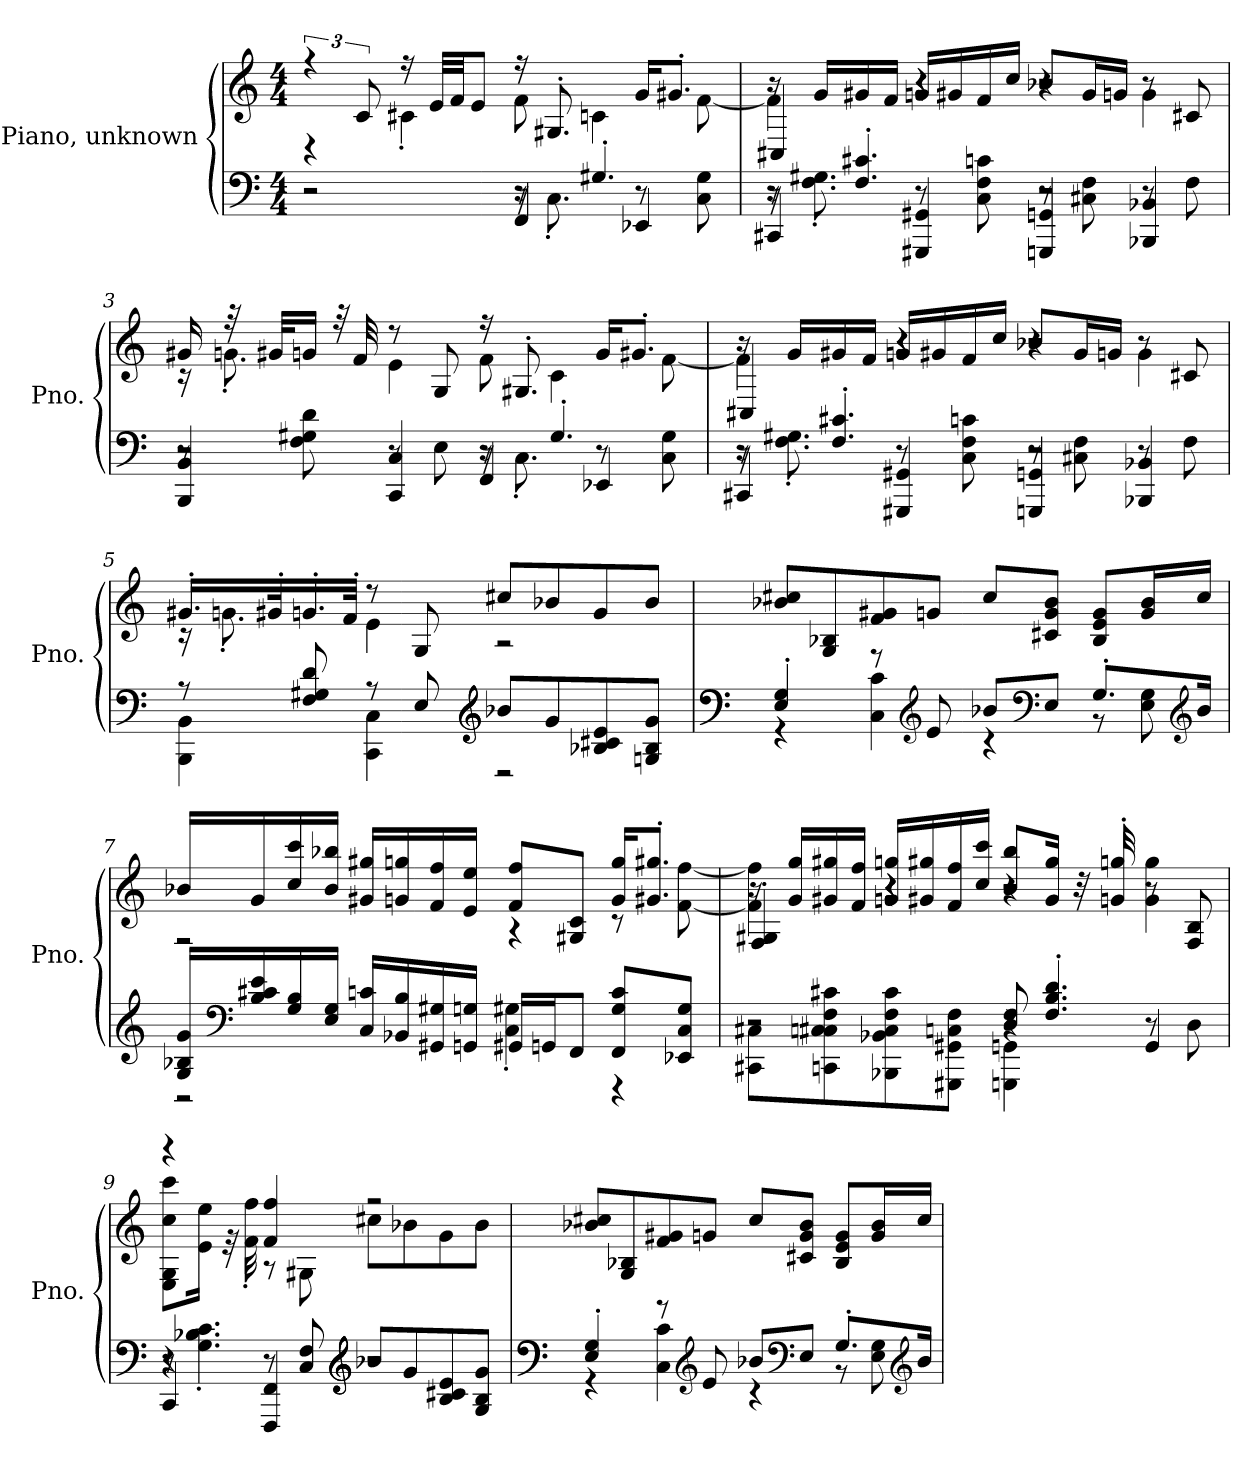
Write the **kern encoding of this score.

**kern	**kern
*part1	*part1
*staff2	*staff1
*I"Piano, unknown	*
*I'Pno.	*
*clefF4	*clefG2
*k[]	*k[]
*M4/4	*M4/4
*MM120	*MM120
=1	=1
*^	*^
*	*^	*	*
2r	2r	2r	6r	4r
.	.	.	12c/	.
.	.	.	16r	4c#X'\
.	.	.	32e/LLL	.
.	.	.	32f/JJ	.
.	.	.	8e/J	.
8r	16r	4FF/	16r	8f\
.	8.C'\	.	8.G#X'/	.
4.G#X'/	.	.	.	4cn\
.	8r	4EE-X/	16g/KL	.
.	.	.	8.g#X'/J	.
.	8C\ 8G#\	.	.	[8f\
=2	=2	=2	=2	=2
*	*	*	*	*^
8r	16r	4CC#X/	16r	4f\]	4C#X/
.	8.F\' 8.G#X\'	.	16g/LL	.	.
4.F/' 4.c#X/'	.	.	16g#X/	.	.
.	.	.	16f/JJ	.	.
.	8r	4GGG#X/ 4GG#X/	16gn/LL	4r	4r
.	.	.	16g#X/	.	.
.	8C\ 8F\ 8cn\	.	16f/	.	.
.	.	.	16cc/JJ	.	.
2r	8r	4GGGn/ 4GGn/	8b-X/L	4r	2r
.	8C#X\ 8F\	.	16g#/L	.	.
.	.	.	16gn/JJ	.	.
.	8r	4BBB-X/ 4BB-X/	8r	4g\	.
.	8F\	.	8c#X/	.	.
*	*	*	*	*v	*v
!!LO:LB:g=z
=3	=3	=3	=3	=3
2r	8r	4BBB/ 4BB/	16g#X/	16r
.	.	.	32r	8.gn'\
.	.	.	32g#X/KLL	.
.	8F\ 8G#X\ 8d\	.	16gn/JJ	.
.	.	.	32r	.
.	.	.	32f/	.
.	8r	4CC/ 4C/	8r	4e\
.	8E\	.	8G/	.
8r	16r	4FF/	16r	8f\
.	8.C'\	.	8.G#X'/	.
4.G#'/	.	.	.	4c\
.	8r	4EE-X/	16g/KL	.
.	.	.	8.g#X'/J	.
.	8C\ 8G#\	.	.	[8f\
=4	=4	=4	=4	=4
*	*	*	*	*^
8r	16r	4CC#X/	16r	4f\]	4C#X/
.	8.F\' 8.G#X\'	.	16g/LL	.	.
4.F/' 4.c#X/'	.	.	16g#X/	.	.
.	.	.	16f/JJ	.	.
.	8r	4GGG#X/ 4GG#X/	16gn/LL	4r	4r
.	.	.	16g#X/	.	.
.	8C\ 8F\ 8cn\	.	16f/	.	.
.	.	.	16cc/JJ	.	.
2r	8r	4GGGn/ 4GGn/	8b-X/L	4r	2r
.	8C#X\ 8F\	.	16g#/L	.	.
.	.	.	16gn/JJ	.	.
.	8r	4BBB-X/ 4BB-X/	8r	4g\	.
.	8F\	.	8c#X/	.	.
*	*v	*v	*	*	*
*	*	*	*v	*v
!!LO:LB:g=z
=5	=5	=5	=5
8r	4BBB\ 4BB\	16.g#X'/LL	16r
.	.	.	8.gn'\
.	.	32g#X'/K	.
8F/ 8G#X/ 8d/	.	16.gn'/	.
.	.	32f'/JJk	.
8r	4CC\ 4C\	8r	4e\
8E/	.	8G/	.
*clefG2	*	*	*
8b-X/L	2r	8cc#X/L	2r
8g/	.	8b-X/	.
8B-X/ 8c#X/ 8e/	.	8g/	.
8Gn/ 8B-/ 8g/J	.	8b-/J	.
*	*	*v	*v
=6	=6	=6
*clefF4	*	*
4E/' 4G/'	4r	8b-X/ 8cc#X/L
.	.	8G/ 8B-X/
8r	4C\ 4c\	8f/ 8g#X/
*clefG2	*	*
8e/	.	8gn/J
8b-X/L	4r	8cc#/L
*clefF4	*	*
8E/J	.	8c#X/ 8g/ 8b-/J
8.G'/L	8r	8B-/ 8e/ 8g/L
.	8E\ 8G\	16g/ 16b-/L
*clefG2	*	*
16b-/Jk	.	16cc#/JJ
!!LO:LB:g=z
=7	=7	=7
*	*	*^
16G/ 16B-X/ 16g/LL	2r	16b-X/LL	2r
*clefF4	*	*	*
16B-/ 16c#X/ 16e/	.	16g/	.
16G/ 16B-/	.	16cc/ 16ccc/	.
16E/ 16G/JJ	.	16b-/ 16bb-X/JJ	.
16C/ 16cn/LL	.	16g#X/ 16gg#X/LL	.
16BB-X/ 16B-/	.	16gn/ 16ggn/	.
16GG#X/ 16G#X/	.	16f/ 16ff/	.
16GGn/ 16Gn/JJ	.	16e/ 16ee/JJ	.
16GG#X/LL	4C\' 4G#X\'	8f/ 8ff/L	4r
16GGn/J	.	.	.
8FF/J	.	8G#X/ 8c/J	.
8FF/ 8G#/ 8c/L	4r	16g/ 16gg/KL	8r
.	.	8.g#X/' 8.gg#X/'J	.
8EE-X/ 8C/ 8G#/J	.	.	[8f\ [8ff\
!!LO:LB:g=z
=8	=8	=8	=8
*	*^	*	*^
2r	8CC#X\ 8C#X\L	2r	16r	4f\] 4ff\]	4F/' 4G#X/'
.	.	.	16g/ 16gg/LL	.	.
.	8CCn\ 8Cn\ 8C#X\ 8F\ 8c#X\	.	16g#X/ 16gg#X/	.	.
.	.	.	16f/ 16ff/JJ	.	.
.	8BBB-X\ 8BB-X\ 8C#\ 8F\ 8c#\	.	16gn/ 16ggn/LL	4r	4r
.	.	.	16g#X/ 16gg#X/	.	.
.	8GGG#X\ 8GG#X\ 8Cn\ 8F\J	.	16f/ 16ff/	.	.
.	.	.	16cc/ 16ccc/JJ	.	.
8D/ 8F/	4GGGn\ 4GGn\	4r	8b/ 8bb/L	4r	2r
4.F/' 4.B/' 4.d/'	.	.	16g#/ 16gg#/Jk	.	.
.	.	.	32r	.	.
.	.	.	32gn/' 32ggn/'	.	.
.	8r	4GG/	8r	4g\ 4gg\	.
.	8D\	.	8F/ 8B/	.	.
*	*	*	*	*v	*v
=9	=9	=9	=9	=9
4r	8r	4CC/	4r	8E\ 8G\ 8cc\ 8ccc\L
.	4.G\' 4.B-X\' 4.c\'	.	.	16e\ 16ee\Jk
.	.	.	.	32r
.	.	.	.	32f\' 32ff\'
8r	.	4FFF/ 4FF/	4f/ 4ff/	8r
8C/ 8F/	.	.	.	8G#X\
*clefG2	*	*	*	*
8b-X/L	2r	2r	2r	8cc#X\L
8g/	.	.	.	8b-X\
8B-/ 8c#X/ 8e/	.	.	.	8g\
8G/ 8B-/ 8g/J	.	.	.	8b-\J
*v	*v	*v	*	*
*	*v	*v
!!LO:LB:g=z
=10	=10
*clefF4	*
*^	*
4E/' 4G/'	4r	8b-X/ 8cc#X/L
.	.	8G/ 8B-X/
8r	4C\ 4c\	8f/ 8g#X/
*clefG2	*	*
8e/	.	8gn/J
8b-X/L	4r	8cc#/L
*clefF4	*	*
8E/J	.	8c#X/ 8g/ 8b-/J
8.G'/L	8r	8B-/ 8e/ 8g/L
.	8E\ 8G\	16g/ 16b-/L
*clefG2	*	*
16b-/Jk	.	16cc#/JJ
*v	*v	*
=	=
*-	*-
